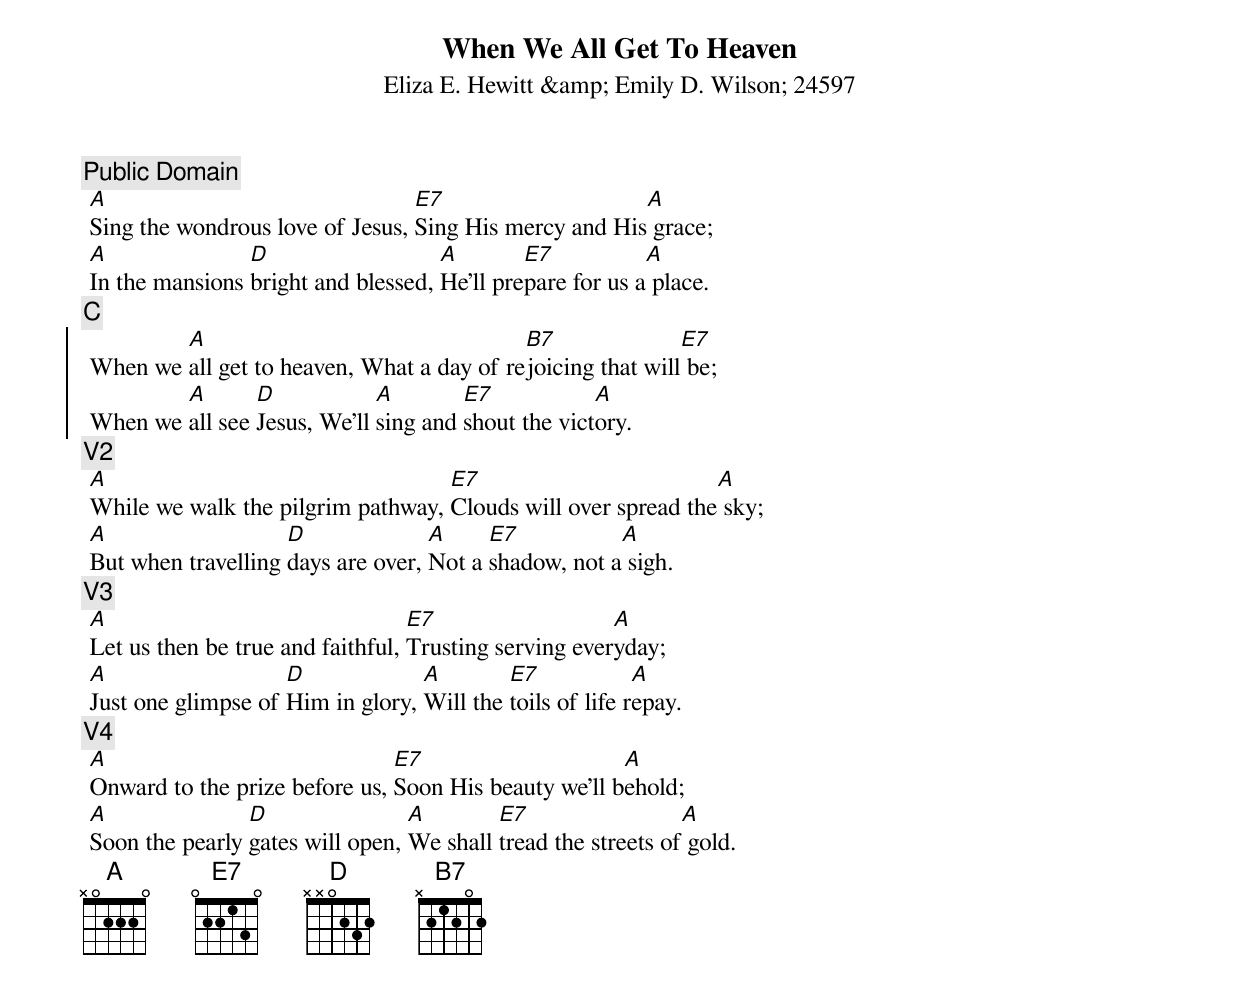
{title:When We All Get To Heaven}
{subtitle:Eliza E. Hewitt &amp; Emily D. Wilson}
{subtitle:24597}
{comment:Public Domain}
 [A]Sing the wondrous love of Jesus, [E7]Sing His mercy and His[A] grace;
 [A]In the mansions [D]bright and blessed, [A]He'll pre[E7]pare for us a[A] place.
{comment:C}
{soc}
 When we [A]all get to heaven, What a day of re[B7]joicing that will[E7] be;
 When we [A]all see [D]Jesus, We'll [A]sing and [E7]shout the vict[A]ory.
{eoc}
{comment:V2}
 [A]While we walk the pilgrim pathway, [E7]Clouds will over spread the[A] sky;
 [A]But when travelling [D]days are over, [A]Not a [E7]shadow, not a[A] sigh.
{comment:V3}
 [A]Let us then be true and faithful, [E7]Trusting serving ever[A]yday;
 [A]Just one glimpse of [D]Him in glory, [A]Will the [E7]toils of life r[A]epay.
{comment:V4}
 [A]Onward to the prize before us, [E7]Soon His beauty we'll b[A]ehold;
 [A]Soon the pearly [D]gates will open, [A]We shall [E7]tread the streets of[A] gold.
